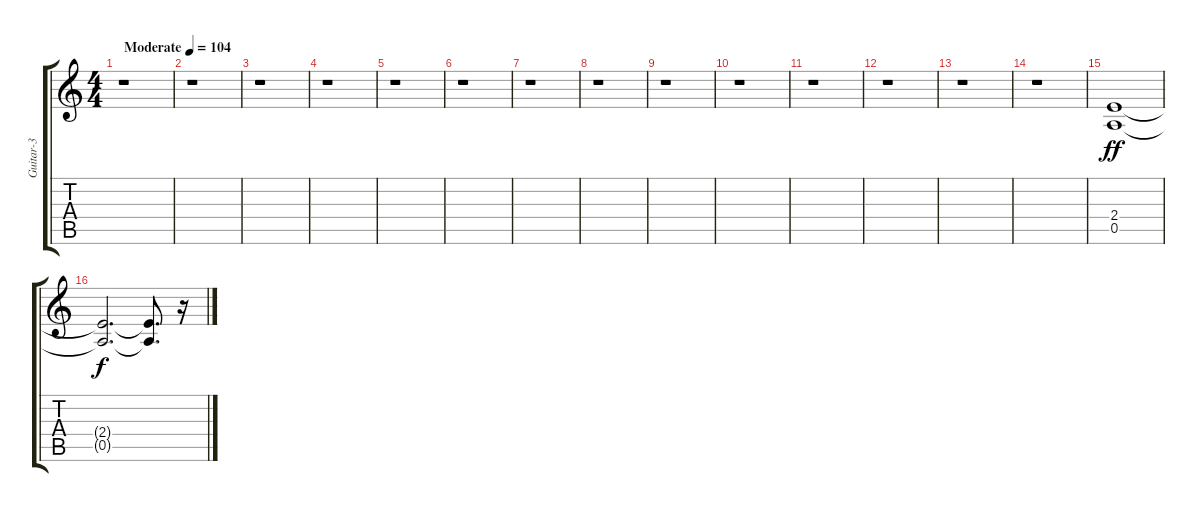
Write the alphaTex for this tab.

\track ("Guitar-3" "Guitar-3") {instrument distortionguitar}
\staff {score tabs}
\tuning (E4 B3 G3 D3 A2 E2) {hide}
\ts (4 4)
\tempo (104 "Moderate")
\clef g2
\ks c
r.1{dy ff instrument distortionguitar} |
r.1 |
r.1 |
r.1 |
r.1 |
r.1 |
r.1 |
r.1 |
r.1 |
r.1 |
r.1 |
r.1 |
r.1 |
r.1 |
(2.4 0.5).1{volume 0 instrument overdrivenguitar} |
(2.4{t} 0.5{t}).2{d dy f} (2.4{t} 0.5{t}).8{d} r.16
